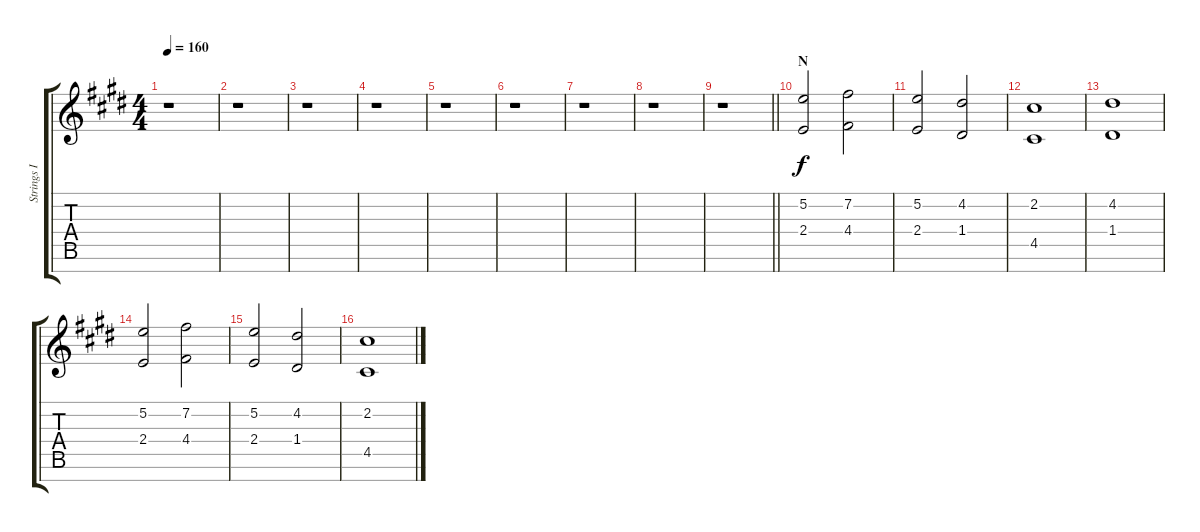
\track ("Strings I" "Strings I") {instrument stringensemble1}
\staff {score tabs}
\tuning (E5 B4 G4 D4 A3 E3 B2) {hide}
\ts (4 4)
\tempo 160
\clef g2
\ks e
r.1{dy f} |
r.1 |
r.1 |
r.1 |
r.1 |
r.1 |
r.1 |
r.1 |
\barLineRight lightlight
r.1 |
\section ("" "N")
(5.2 2.4).2 (7.2 4.4).2 |
(5.2 2.4).2 (4.2 1.4).2 |
(2.2 4.5).1 |
(4.2 1.4).1 |
(5.2 2.4).2 (7.2 4.4).2 |
(5.2 2.4).2 (4.2 1.4).2 |
(2.2 4.5).1
